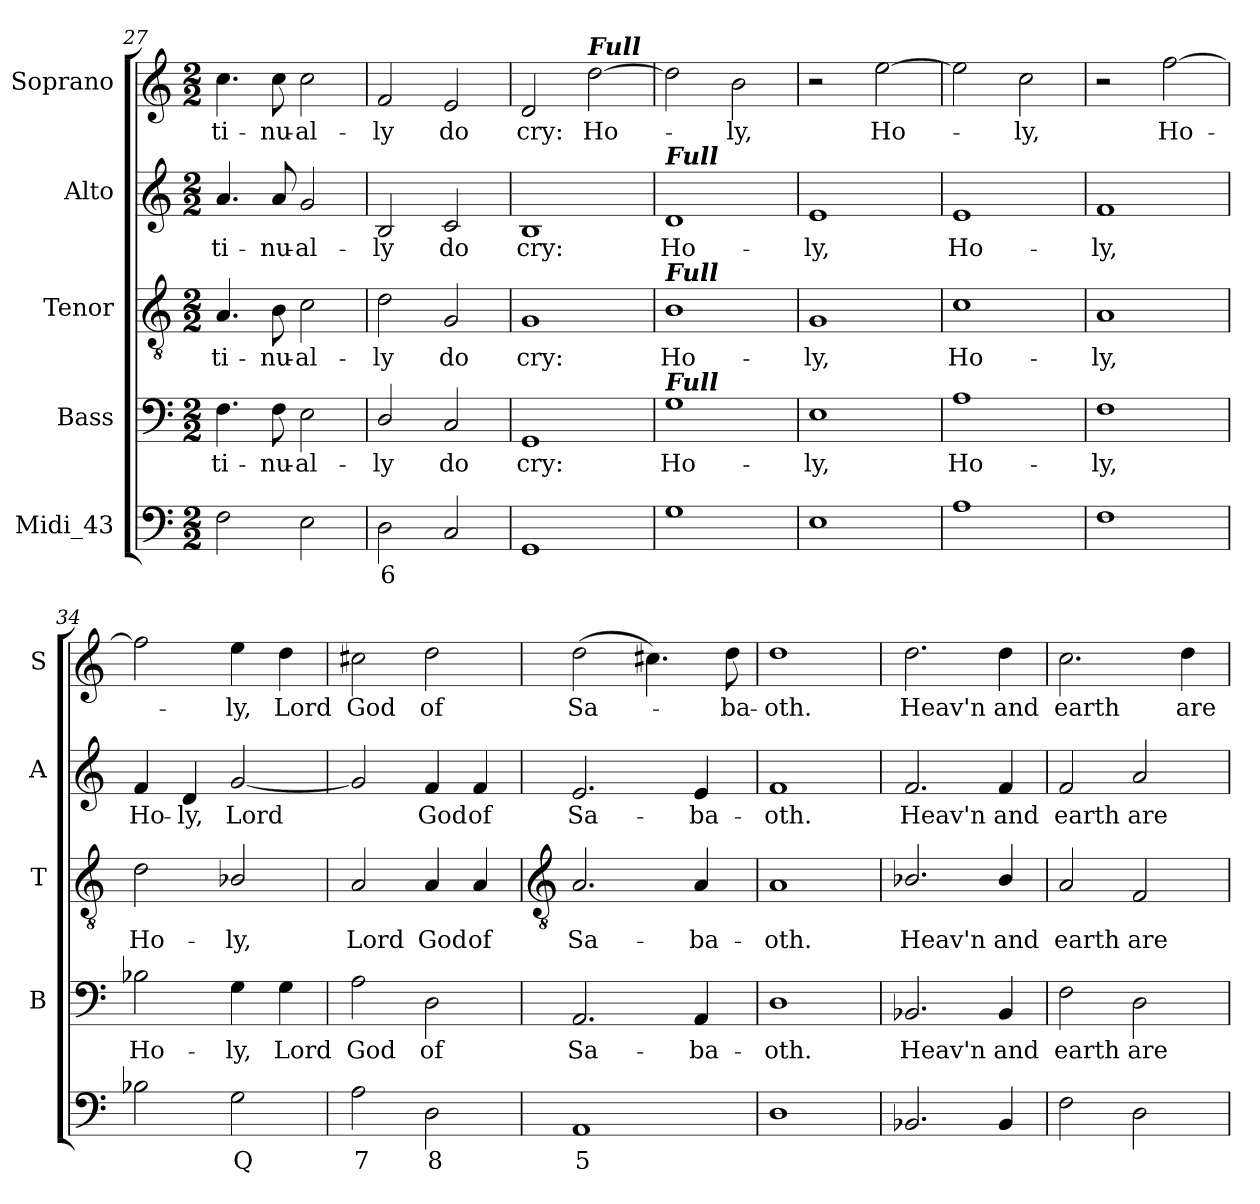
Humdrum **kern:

**kern	**text	**kern	**text	**kern	**text	**kern	**text	**kern	**text
*part5	*part5	*part4	*part4	*part3	*part3	*part2	*part2	*part1	*part1
*staff5	*staff5	*staff4	*staff4	*staff3	*staff3	*staff2	*staff2	*staff1	*staff1
*I"Midi_43	*	*I"Bass	*	*I"Tenor	*	*I"Alto	*	*I"Soprano	*
*	*	*I'B	*	*I'T	*	*I'A	*	*I'S	*
*clefF4	*	*clefF4	*	*clefGv2	*	*clefG2	*	*clefG2	*
*k[]	*	*k[]	*	*k[]	*	*k[]	*	*k[]	*
*C:	*	*C:	*	*C:	*	*C:	*	*C:	*
*M2/2	*	*M2/2	*	*M2/2	*	*M2/2	*	*M2/2	*
=27	=27	=27	=27	=27	=27	=27	=27	=27	=27
!	!	!	!LO:LY:b	!	!LO:LY:b	!	!LO:LY:b	!	!LO:LY:b
2F	.	4.F	-ti-	4.A	-ti-	4.a	-ti-	4.cc	-ti-
!	!	!	!LO:LY:b	!	!LO:LY:b	!	!LO:LY:b	!	!LO:LY:b
.	.	8F	-nu-	8B	-nu-	8a	-nu-	8cc	-nu-
!	!	!	!LO:LY:b	!	!LO:LY:b	!	!LO:LY:b	!	!LO:LY:b
2E	.	2E	-al-	2c	-al-	2g	-al-	2cc	-al-
=28	=28	=28	=28	=28	=28	=28	=28	=28	=28
!	!LO:LY:b	!	!LO:LY:b	!	!LO:LY:b	!	!LO:LY:b	!	!LO:LY:b
2D	6	2D/	-ly	2d	-ly	2B	-ly	2f	-ly
!	!	!	!LO:LY:b	!	!LO:LY:b	!	!LO:LY:b	!	!LO:LY:b
2C	.	2C	do	2G	do	2c	do	2e	do
=29	=29	=29	=29	=29	=29	=29	=29	=29	=29
!	!	!	!LO:LY:b	!	!LO:LY:b	!	!LO:LY:b	!	!LO:LY:b
1GG	.	1GG	cry:	1G	cry:	1B	cry:	2d	cry:
!	!	!	!	!	!	!	!	!LO:TX:a:Bi:t=Full	!
!	!	!	!	!	!	!	!	!	!LO:LY:b
.	.	.	.	.	.	.	.	[2dd	Ho-
=30	=30	=30	=30	=30	=30	=30	=30	=30	=30
!	!	!	!	!	!	!LO:TX:a:Bi:t=Full	!	!	!
!	!	!	!	!LO:TX:a:Bi:t=Full	!	!	!	!	!
!	!	!LO:TX:a:Bi:t=Full	!	!	!	!	!	!	!
!	!	!	!LO:LY:b	!	!LO:LY:b	!	!LO:LY:b	!	!
1G	.	1G	Ho-	1B	Ho-	1d	Ho-	2dd]	.
!	!	!	!	!	!	!	!	!	!LO:LY:b
.	.	.	.	.	.	.	.	2b	ly,
=31	=31	=31	=31	=31	=31	=31	=31	=31	=31
!	!	!	!LO:LY:b	!	!LO:LY:b	!	!LO:LY:b	!	!
1E	.	1E	-ly,	1G	-ly,	1e	-ly,	2r	.
!	!	!	!	!	!	!	!	!	!LO:LY:b
.	.	.	.	.	.	.	.	[2ee	Ho-
=32	=32	=32	=32	=32	=32	=32	=32	=32	=32
!	!	!	!LO:LY:b	!	!LO:LY:b	!	!LO:LY:b	!	!
1A	.	1A	Ho-	1c	Ho-	1e	Ho-	2ee]	.
!	!	!	!	!	!	!	!	!	!LO:LY:b
.	.	.	.	.	.	.	.	2cc	ly,
=33	=33	=33	=33	=33	=33	=33	=33	=33	=33
!	!	!	!LO:LY:b	!	!LO:LY:b	!	!LO:LY:b	!	!
1F	.	1F	-ly,	1A	-ly,	1f	-ly,	2r	.
!	!	!	!	!	!	!	!	!	!LO:LY:b
.	.	.	.	.	.	.	.	[2ff	Ho-
=34	=34	=34	=34	=34	=34	=34	=34	=34	=34
!	!	!	!LO:LY:b	!	!LO:LY:b	!	!LO:LY:b	!	!
2B-X	.	2B-X	Ho-	2d	Ho-	4f	Ho-	2ff]	.
!	!	!	!	!	!	!	!LO:LY:b	!	!
.	.	.	.	.	.	4d	-ly,	.	.
!	!LO:LY:b	!	!LO:LY:b	!	!LO:LY:b	!	!LO:LY:b	!	!LO:LY:b
2G	Q	4G	-ly,	2B-X/	-ly,	[2g	Lord	4ee	ly,
!	!	!	!LO:LY:b	!	!	!	!	!	!LO:LY:b
.	.	4G	Lord	.	.	.	.	4dd	Lord
=35	=35	=35	=35	=35	=35	=35	=35	=35	=35
!	!LO:LY:b	!	!LO:LY:b	!	!LO:LY:b	!	!	!	!LO:LY:b
2A	7	2A	God	2A	Lord	2g]	.	2cc#X	God
!	!LO:LY:b	!	!LO:LY:b	!	!LO:LY:b	!	!LO:LY:b	!	!LO:LY:b
2D	8	2D	of	4A	God	4f	God	2dd	of
!	!	!	!	!	!LO:LY:b	!	!LO:LY:b	!	!
.	.	.	.	4A	of	4f	of	.	.
!!LO:LB:g=z
=36	=36	=36	=36	=36	=36	=36	=36	=36	=36
*	*	*	*	*clefGv2	*	*	*	*	*
!	!LO:LY:b	!	!LO:LY:b	!	!LO:LY:b	!	!LO:LY:b	!	!LO:LY:b
1AA	5	2.AA	Sa-	2.A	Sa-	2.e	Sa-	(>2dd	Sa-
.	.	.	.	.	.	.	.	4.cc#X)	.
!	!	!	!LO:LY:b	!	!LO:LY:b	!	!LO:LY:b	!	!
.	.	4AA	-ba-	4A	-ba-	4e	-ba-	.	.
!	!	!	!	!	!	!	!	!	!LO:LY:b
.	.	.	.	.	.	.	.	8dd	ba-
=37	=37	=37	=37	=37	=37	=37	=37	=37	=37
!	!	!	!LO:LY:b	!	!LO:LY:b	!	!LO:LY:b	!	!LO:LY:b
1D	.	1D	-oth.	1A	-oth.	1f	-oth.	1dd	-oth.
=38	=38	=38	=38	=38	=38	=38	=38	=38	=38
!	!	!	!LO:LY:b	!	!LO:LY:b	!	!LO:LY:b	!	!LO:LY:b
2.BB-X	.	2.BB-X	Heav'n	2.B-X/	Heav'n	2.f	Heav'n	2.dd	Heav'n
!	!	!	!LO:LY:b	!	!LO:LY:b	!	!LO:LY:b	!	!LO:LY:b
4BB-	.	4BB-	and	4B-/	and	4f	and	4dd	and
=39	=39	=39	=39	=39	=39	=39	=39	=39	=39
!	!	!	!LO:LY:b	!	!LO:LY:b	!	!LO:LY:b	!	!LO:LY:b
2F	.	2F	earth	2A	earth	2f	earth	2.cc	earth
!	!	!	!LO:LY:b	!	!LO:LY:b	!	!LO:LY:b	!	!
2D	.	2D	are	2F	are	2a	are	.	.
!	!	!	!	!	!	!	!	!	!LO:LY:b
.	.	.	.	.	.	.	.	4dd	are
=	=	=	=	=	=	=	=	=	=
*-	*-	*-	*-	*-	*-	*-	*-	*-	*-
